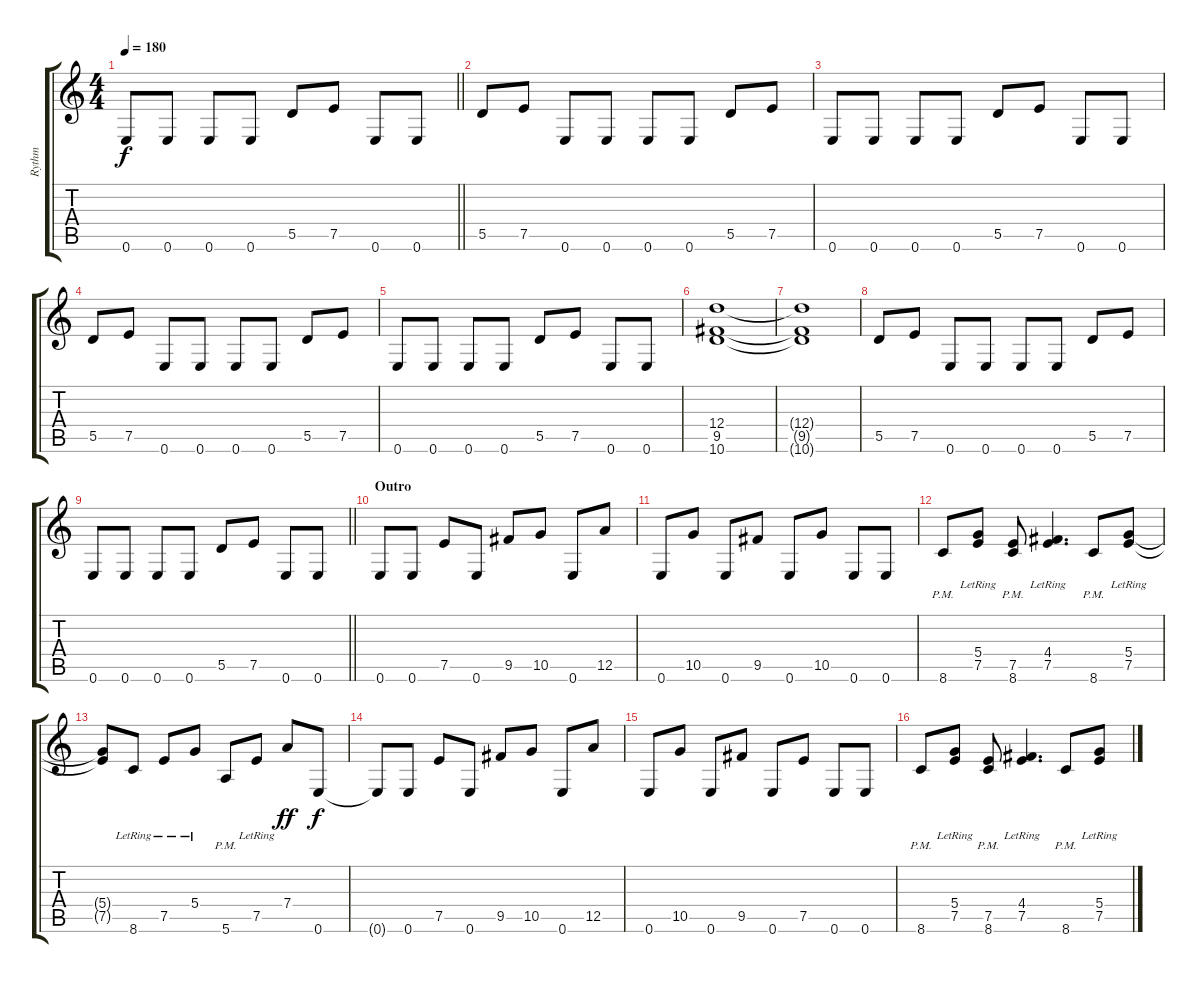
\track ("Rythm" "Rythm") {instrument distortionguitar}
\staff {score tabs}
\tuning (E4 B3 G3 D3 A2 E2) {hide}
\ts (4 4)
\tempo 180
\clef g2
\barLineRight lightlight
\ks c
0.6.8{dy f} 0.6.8 0.6.8 0.6.8 5.5.8 7.5.8 0.6.8 0.6.8 |
\section ("" "")
5.5.8 7.5.8 0.6.8 0.6.8 0.6.8 0.6.8 5.5.8 7.5.8 |
0.6.8 0.6.8 0.6.8 0.6.8 5.5.8 7.5.8 0.6.8 0.6.8 |
5.5.8 7.5.8 0.6.8 0.6.8 0.6.8 0.6.8 5.5.8 7.5.8 |
0.6.8 0.6.8 0.6.8 0.6.8 5.5.8 7.5.8 0.6.8 0.6.8 |
(12.4 9.5 10.6).1 |
(12.4{t} 9.5{t} 10.6{t}).1 |
5.5.8 7.5.8 0.6.8 0.6.8 0.6.8 0.6.8 5.5.8 7.5.8 |
\barLineRight lightlight
0.6.8 0.6.8 0.6.8 0.6.8 5.5.8 7.5.8 0.6.8 0.6.8 |
\section ("" "Outro")
0.6.8 0.6.8 7.5.8 0.6.8 9.5.8 10.5.8 0.6.8 12.5.8 |
0.6.8 10.5.8 0.6.8 9.5.8 0.6.8 10.5.8 0.6.8 0.6.8 |
8.6{pm}.8 (5.4{lr} 7.5).8 (7.5{pm} 8.6{pm}).8 (4.4{lr} 7.5).4{d} 8.6{pm}.8 (5.4 7.5{lr}).8 |
(5.4{t} 7.5{t}).8 8.6{lr}.8 7.5{lr}.8 5.4{lr}.8 5.6{pm}.8 7.5{lr}.8 7.4.8{dy ff} 0.6.8{dy f} |
0.6{t}.8 0.6.8 7.5.8 0.6.8 9.5.8 10.5.8 0.6.8 12.5.8 |
0.6.8 10.5.8 0.6.8 9.5.8 0.6.8 7.5.8 0.6.8 0.6.8 |
8.6{pm}.8 (5.4{lr} 7.5).8 (7.5{pm} 8.6{pm}).8 (4.4{lr} 7.5).4{d} 8.6{pm}.8 (5.4 7.5{lr}).8
